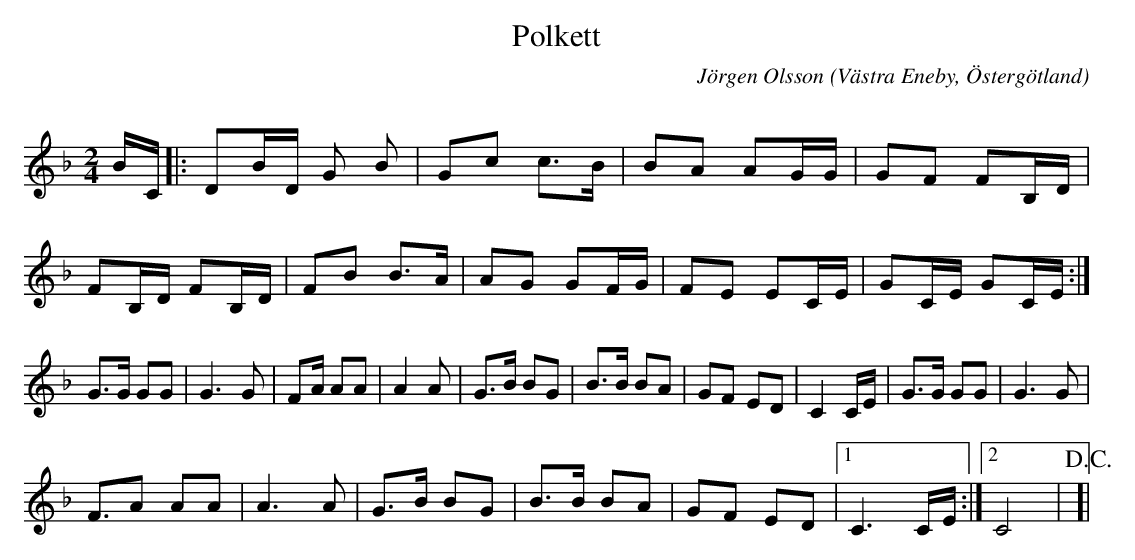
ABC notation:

X:1
T:Polkett
C:Jörgen Olsson
O:Västra Eneby, Östergötland
Q:180
M:2/4
L:1/8
K:Dm
B/2C/2|:DB/2D/2 G B|Gc c3/2B/2|BA AG/2G/2|GF FB,/2D/2|
FB,/2D/2 FB,/2D/2|FB B3/2A/2|AG GF/2G/2|FE EC/2E/2|GC/2E/2 GC/2E/2:|
G3/2G/2 GG|G3 G|FA/2 AA|A2A|G3/2B/2 BG|B3/2B/2 BA|GF ED|C2 C/2E/2|G3/2G/2 GG|G3 G|
F3/2A AA|A3 A|G3/2B/2 BG|B3/2B/2 BA|GF ED|1 C3 C/2E/2:|2 C4|!D.C.!!FINE!]|
